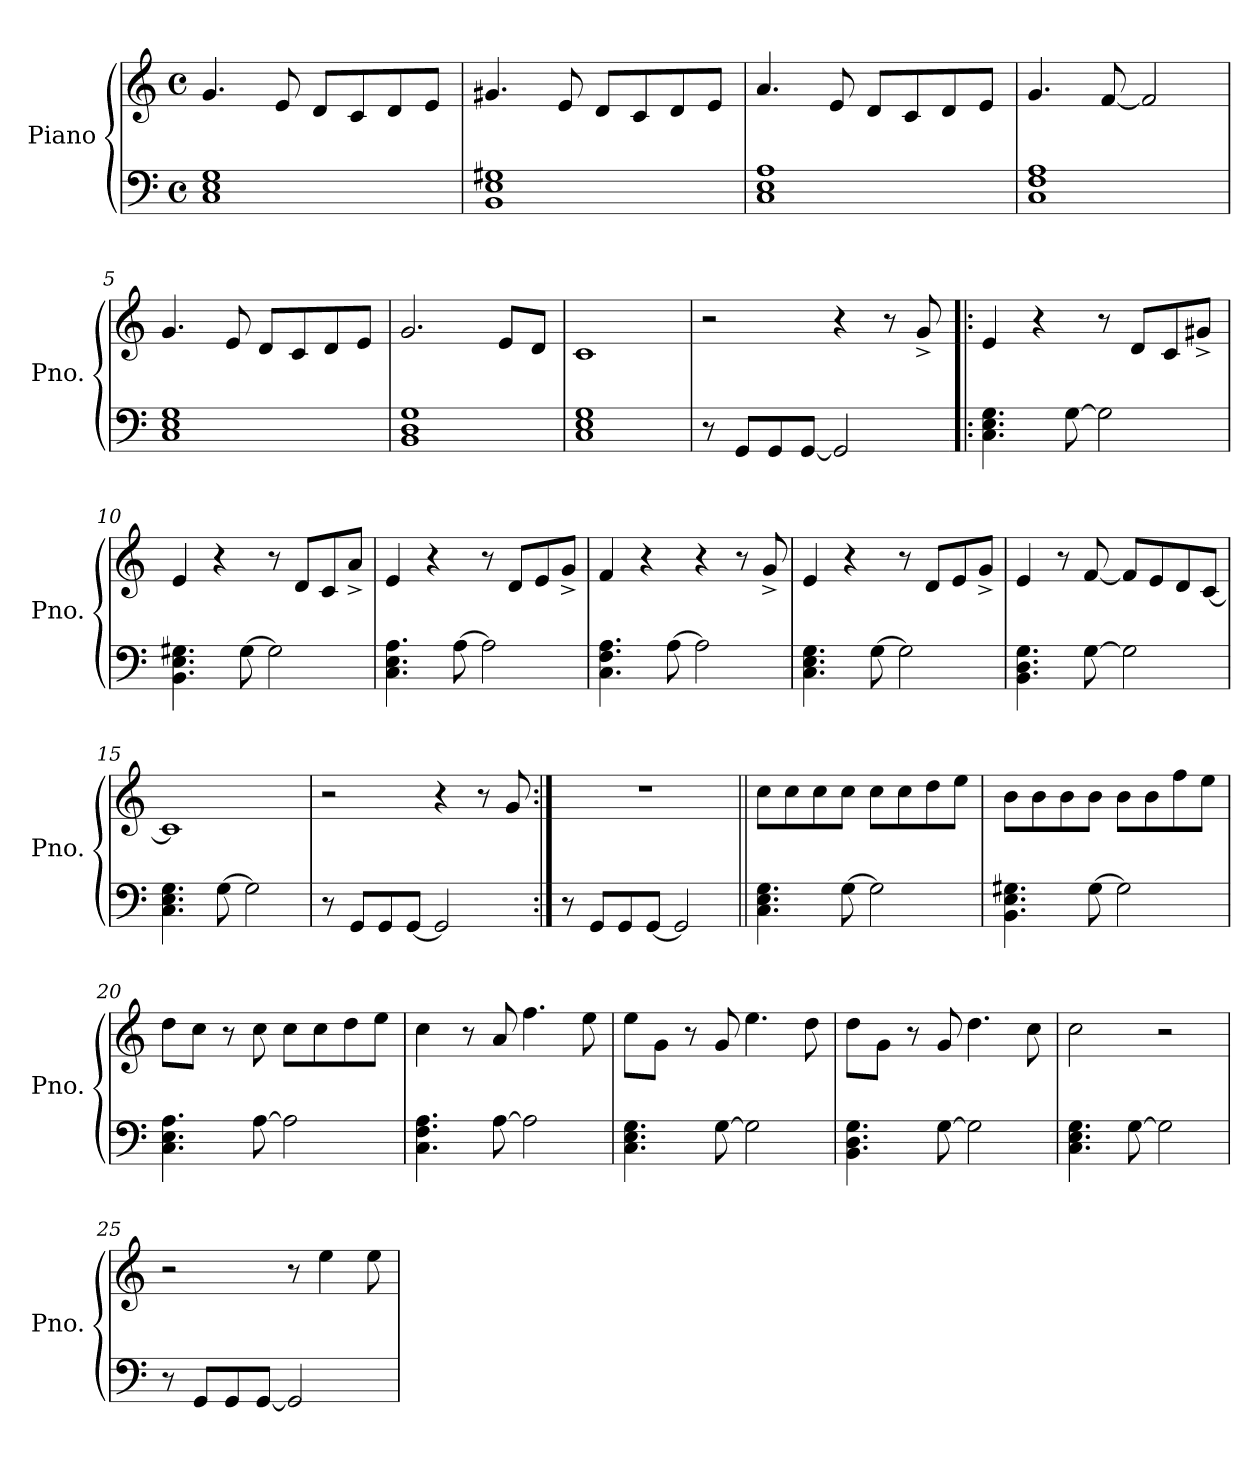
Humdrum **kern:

**kern	**kern
*part1	*part1
*staff2	*staff1
*I"Piano	*
*I'Pno.	*
*clefF4	*clefG2
*k[]	*k[]
*M4/4	*M4/4
*met(c)	*met(c)
*MM100	*MM100
=1	=1
1C 1E 1G	4.g/
.	8e/
.	8d/L
.	8c/
.	8d/
.	8e/J
=2	=2
1BB 1E 1G#X	4.g#X/
.	8e/
.	8d/L
.	8c/
.	8d/
.	8e/J
=3	=3
1C 1E 1A	4.a/
.	8e/
.	8d/L
.	8c/
.	8d/
.	8e/J
=4	=4
1C 1F 1A	4.g/
.	[8f/
.	2f/]
=5	=5
1C 1E 1G	4.g/
.	8e/
.	8d/L
.	8c/
.	8d/
.	8e/J
!!LO:LB:g=z
=6	=6
1BB 1D 1G	2.g/
.	8e/L
.	8d/J
=7	=7
1C 1E 1G	1c
=8	=8
8r	2r
8GG/L	.
8GG/	.
[8GG/J	.
2GG/]	4r
.	8r
.	8g^/
=9!|:	=9!|:
4.C\ 4.E\ 4.G\	4e/
.	4r
[8G\	.
2G\]	8r
.	8d/L
.	8c/
.	8g#X^/J
=10	=10
4.BB\ 4.E\ 4.G#X\	4e/
.	4r
[8G#\	.
2G#\]	8r
.	8d/L
.	8c/
.	8a^/J
!!LO:LB:g=z
=11	=11
4.C\ 4.E\ 4.A\	4e/
.	4r
[8A\	.
2A\]	8r
.	8d/L
.	8e/
.	8g^/J
=12	=12
4.C\ 4.F\ 4.A\	4f/
.	4r
[8A\	.
2A\]	4r
.	8r
.	8g^/
=13	=13
4.C\ 4.E\ 4.G\	4e/
.	4r
[8G\	.
2G\]	8r
.	8d/L
.	8e/
.	8g^/J
=14	=14
4.BB\ 4.D\ 4.G\	4e/
.	8r
[8G\	[8f/
2G\]	8f/L]
.	8e/
.	8d/
.	[8c/J
=15	=15
4.C\ 4.E\ 4.G\	1c]
[8G\	.
2G\]	.
!!LO:LB:g=z
=16	=16
8r	2r
8GG/L	.
8GG/	.
[8GG/J	.
2GG/]	4r
.	8r
.	8g/
=17:|!	=17:|!
8r	1r
8GG/L	.
8GG/	.
[8GG/J	.
2GG/]	.
=18||	=18||
4.C\ 4.E\ 4.G\	8cc\L
.	8cc\
.	8cc\
[8G\	8cc\J
2G\]	8cc\L
.	8cc\
.	8dd\
.	8ee\J
=19	=19
4.BB\ 4.E\ 4.G#X\	8b\L
.	8b\
.	8b\
[8G#\	8b\J
2G#\]	8b\L
.	8b\
.	8ff\
.	8ee\J
=20	=20
4.C\ 4.E\ 4.A\	8dd\L
.	8cc\J
.	8r
[8A\	8cc\
2A\]	8cc\L
.	8cc\
.	8dd\
.	8ee\J
!!LO:LB:g=z
=21	=21
4.C\ 4.F\ 4.A\	4cc\
.	8r
[8A\	8a/
2A\]	4.ff\
.	8ee\
=22	=22
4.C\ 4.E\ 4.G\	8ee\L
.	8g\J
.	8r
[8G\	8g/
2G\]	4.ee\
.	8dd\
=23	=23
4.BB\ 4.D\ 4.G\	8dd\L
.	8g\J
.	8r
[8G\	8g/
2G\]	4.dd\
.	8cc\
=24	=24
4.C\ 4.E\ 4.G\	2cc\
[8G\	.
2G\]	2r
=25	=25
8r	2r
8GG/L	.
8GG/	.
[8GG/J	.
2GG/]	8r
.	4ee\
.	8ee\
=	=
*-	*-
